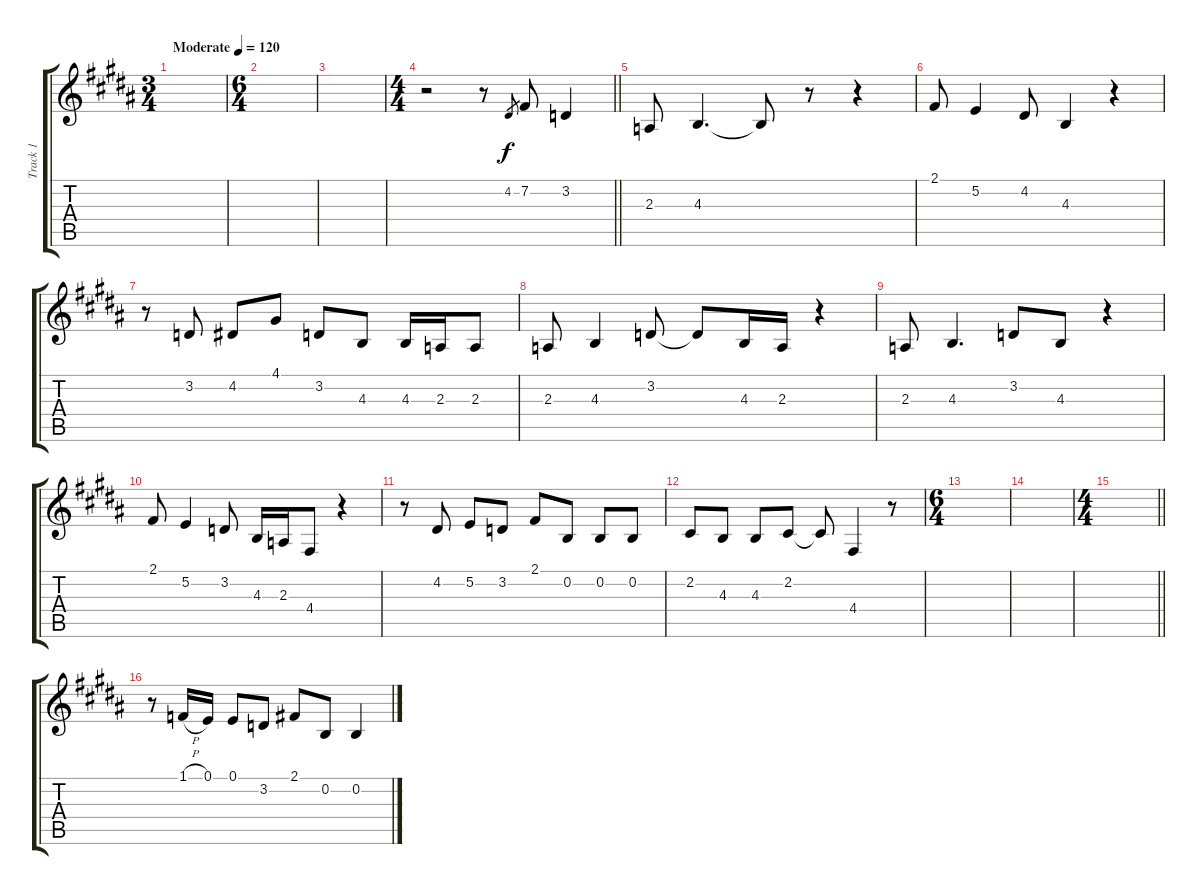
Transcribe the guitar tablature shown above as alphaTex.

\track ("Track 1" "Track 1") {instrument tenorsax}
\staff {score tabs}
\tuning (E4 B3 G3 D3 A2 E2) {hide}
\ts (3 4)
\tempo (120 "Moderate")
\clef g2
\ks b
|
\ts (6 4)
|
|
\ts (4 4)
\barLineRight lightlight
r.2 r.8 4.2.8{gr} 7.2.8 3.2.4 |
2.3.8 4.3.4{d} 4.3{t}.8 r.8 r.4 |
2.1.8 5.2.4 4.2.8 4.3.4 r.4 |
r.8 3.2.8 4.2.8 4.1.8 3.2.8 4.3.8 4.3.16 2.3.16 2.3.8 |
2.3.8 4.3.4 3.2.8 3.2{t}.8 4.3.16 2.3.16 r.4 |
2.3.8 4.3.4{d} 3.2.8 4.3.8 r.4 |
2.1.8 5.2.4 3.2.8 4.3.16 2.3.16 4.4.8 r.4 |
r.8 4.2.8 5.2.8 3.2.8 2.1.8 0.2.8 0.2.8 0.2.8 |
2.2.8 4.3.8 4.3.8 2.2.8 2.2{t}.8 4.4.4 r.8 |
\ts (6 4)
|
|
\ts (4 4)
\barLineRight lightlight
|
r.8 1.1{h}.16 0.1.16 0.1.8 3.2.8 2.1.8 0.2.8 0.2.4
